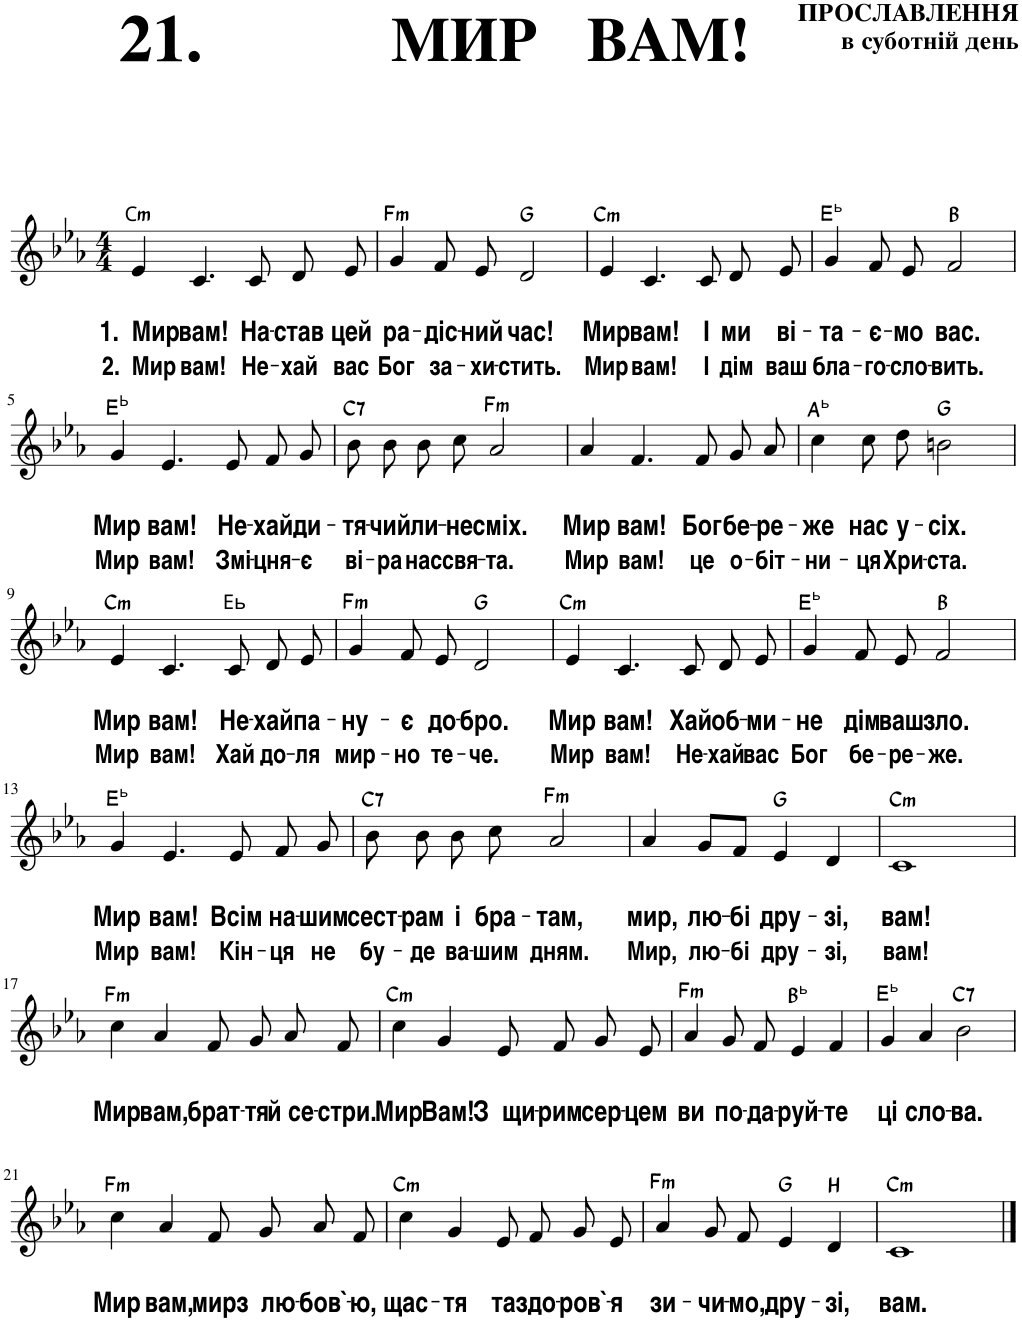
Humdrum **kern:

**kern	**text	**text	**text	**harte
*part1	*part1	*part1	*part1	*part1
*staff1	*staff1	*staff1	*staff1	*
*I"Сопрано	*	*	*	*
*clefG2	*	*	*	*
*k[b-e-a-]	*	*	*	*
*M4/4	*	*	*	*
=1	=1	=1	=1	=1
!	!	!LO:LY:b	!LO:LY:b	!LO:H:kt=Сm
4e-/	.	1. Мир	2. Мир	N
!	!	!LO:LY:b	!LO:LY:b	!
4.c/	.	вам!	вам!	.
!	!	!LO:LY:b	!LO:LY:b	!
8c/	.	На-	Не-	.
!	!	!LO:LY:b	!LO:LY:b	!
8d/	.	-став	-хай	.
!	!	!LO:LY:b	!LO:LY:b	!
8e-/	.	цей	вас	.
=2	=2	=2	=2	=2
!	!	!LO:LY:b	!LO:LY:b	!LO:H:kt=m
4g/	.	ра-	Бог	F:min
!	!	!LO:LY:b	!LO:LY:b	!
8f/	.	-діс-	за-	.
!	!	!LO:LY:b	!LO:LY:b	!
8e-/	.	-ний	-хи-	.
!	!	!LO:LY:b	!LO:LY:b	!
2d/	.	час!	-стить.	G:maj
=3	=3	=3	=3	=3
!	!	!LO:LY:b	!LO:LY:b	!LO:H:kt=m
4e-/	.	Мир	Мир	C:min
!	!	!LO:LY:b	!LO:LY:b	!
4.c/	.	вам!	вам!	.
!	!	!LO:LY:b	!LO:LY:b	!
8c/	.	І	І	.
!	!	!LO:LY:b	!LO:LY:b	!
8d/	.	ми	дім	.
!	!	!LO:LY:b	!LO:LY:b	!
8e-/	.	ві-	ваш	.
=4	=4	=4	=4	=4
!	!	!LO:LY:b	!LO:LY:b	!LO:H:kt=ь
4g/	.	-та-	бла-	.
!	!	!LO:LY:b	!LO:LY:b	!
8f/	.	-є-	-го-	.
!	!	!LO:LY:b	!LO:LY:b	!
8e-/	.	-мо	-сло-	.
!	!	!LO:LY:b	!LO:LY:b	!
2f/	.	вас.	-вить.	B:maj
!!LO:LB:g=z
=5	=5	=5	=5	=5
!	!	!LO:LY:b	!LO:LY:b	!LO:H:kt=Ь
4g/	.	Мир	Мир	.
!	!	!LO:LY:b	!LO:LY:b	!
4.e-/	.	вам!	вам!	.
!	!	!LO:LY:b	!LO:LY:b	!
8e-/	.	Не-	Змі-	.
!	!	!LO:LY:b	!LO:LY:b	!
8f/	.	-хай	-цня-	.
!	!	!LO:LY:b	!LO:LY:b	!
8g/	.	ди-	-є	.
=6	=6	=6	=6	=6
!	!	!LO:LY:b	!LO:LY:b	!LO:H:kt=7
8b-\	.	-тя-	ві-	C:7
!	!	!LO:LY:b	!LO:LY:b	!
8b-\	.	-чий	-ра	.
!	!	!LO:LY:b	!LO:LY:b	!
8b-\	.	ли-	нас	.
!	!	!LO:LY:b	!LO:LY:b	!
8cc\	.	-не	свя-	.
!	!	!LO:LY:b	!LO:LY:b	!LO:H:kt=m
2a-/	.	сміх.	-та.	F:min
=7	=7	=7	=7	=7
!	!	!LO:LY:b	!LO:LY:b	!
4a-/	.	Мир	Мир	.
!	!	!LO:LY:b	!LO:LY:b	!
4.f/	.	вам!	вам!	.
!	!	!LO:LY:b	!LO:LY:b	!
8f/	.	Бог	це	.
!	!	!LO:LY:b	!LO:LY:b	!
8g/	.	бе-	о-	.
!	!	!LO:LY:b	!LO:LY:b	!
8a-/	.	-ре-	-біт-	.
=8	=8	=8	=8	=8
!	!	!LO:LY:b	!LO:LY:b	!LO:H:kt=ь
4cc\	.	-же	-ни-	.
!	!	!LO:LY:b	!LO:LY:b	!
8cc\	.	нас	-ця	.
!	!	!LO:LY:b	!LO:LY:b	!
8dd\	.	у-	Хри-	.
!	!	!LO:LY:b	!LO:LY:b	!
2bn\	.	-сіх.	-ста.	G:maj
!!LO:LB:g=z
=9	=9	=9	=9	=9
!	!	!LO:LY:b	!LO:LY:b	!LO:H:kt=m
4e-/	.	Мир	Мир	C:min
!	!	!LO:LY:b	!LO:LY:b	!
4.c/	.	вам!	вам!	.
!	!	!LO:LY:b	!LO:LY:b	!LO:H:kt=Еь
8c/	.	Не-	Хай	N
!	!	!LO:LY:b	!LO:LY:b	!
8d/	.	-хай	до-	.
!	!	!LO:LY:b	!LO:LY:b	!
8e-/	.	па-	-ля	.
=10	=10	=10	=10	=10
!	!	!LO:LY:b	!LO:LY:b	!LO:H:kt=m
4g/	.	-ну-	мир-	F:min
!	!	!LO:LY:b	!LO:LY:b	!
8f/	.	-є	-но	.
!	!	!LO:LY:b	!LO:LY:b	!
8e-/	.	до-	те-	.
!	!	!LO:LY:b	!LO:LY:b	!
2d/	.	-бро.	-че.	G:maj
=11	=11	=11	=11	=11
!	!	!LO:LY:b	!LO:LY:b	!LO:H:kt=m
4e-/	.	Мир	Мир	C:min
!	!	!LO:LY:b	!LO:LY:b	!
4.c/	.	вам!	вам!	.
!	!	!LO:LY:b	!LO:LY:b	!
8c/	.	Хай	Не-	.
!	!	!LO:LY:b	!LO:LY:b	!
8d/	.	об-	-хай	.
!	!	!LO:LY:b	!LO:LY:b	!
8e-/	.	-ми-	вас	.
=12	=12	=12	=12	=12
!	!	!LO:LY:b	!LO:LY:b	!LO:H:kt=ь
4g/	.	-не	Бог	.
!	!	!LO:LY:b	!LO:LY:b	!
8f/	.	дім	бе-	.
!	!	!LO:LY:b	!LO:LY:b	!
8e-/	.	ваш	-ре-	.
!	!	!LO:LY:b	!LO:LY:b	!
2f/	.	зло.	-же.	B:maj
!!LO:LB:g=z
=13	=13	=13	=13	=13
!	!	!LO:LY:b	!LO:LY:b	!LO:H:kt=ь
4g/	.	Мир	Мир	.
!	!	!LO:LY:b	!LO:LY:b	!
4.e-/	.	вам!	вам!	.
!	!	!LO:LY:b	!LO:LY:b	!
8e-/	.	Всім	Кін-	.
!	!	!LO:LY:b	!LO:LY:b	!
8f/	.	на-	-ця	.
!	!	!LO:LY:b	!LO:LY:b	!
8g/	.	-шим	не	.
=14	=14	=14	=14	=14
!	!	!LO:LY:b	!LO:LY:b	!LO:H:kt=7
8b-\	.	сест-	бу-	C:7
!	!	!LO:LY:b	!LO:LY:b	!
8b-\	.	-рам	-де	.
!	!	!LO:LY:b	!LO:LY:b	!
8b-\	.	і	ва-	.
!	!	!LO:LY:b	!LO:LY:b	!
8cc\	.	бра-	-шим	.
!	!	!LO:LY:b	!LO:LY:b	!LO:H:kt=m
2a-/	.	-там,	дням.	F:min
=15	=15	=15	=15	=15
!	!	!LO:LY:b	!LO:LY:b	!
4a-/	.	мир,	Мир,	.
!	!	!LO:LY:b	!LO:LY:b	!
8g/L	.	лю-	лю-	.
!	!	!LO:LY:b	!LO:LY:b	!
8f/J	.	-бі	-бі	.
!	!	!LO:LY:b	!LO:LY:b	!
4e-/	.	дру-	дру-	G:maj
!	!	!LO:LY:b	!LO:LY:b	!
4d/	.	-зі,	-зі,	.
=16	=16	=16	=16	=16
!	!	!LO:LY:b	!LO:LY:b	!LO:H:kt=m
1c	.	вам!	вам!	C:min
!!LO:LB:g=z
=17	=17	=17	=17	=17
!	!	!LO:LY:b	!	!LO:H:kt=m
4cc\	.	Мир	.	F:min
!	!	!LO:LY:b	!	!
4a-/	.	вам,	.	.
!	!	!LO:LY:b	!	!
8f/	.	брат-	.	.
!	!	!LO:LY:b	!	!
8g/	.	-тя	.	.
!	!	!LO:LY:b	!	!
8a-/	.	й се-	.	.
!	!	!LO:LY:b	!	!
8f/	.	-стри.	.	.
=18	=18	=18	=18	=18
!	!	!LO:LY:b	!	!LO:H:kt=m
4cc\	.	Мир	.	C:min
!	!	!LO:LY:b	!	!
4g/	.	Вам!	.	.
!	!	!LO:LY:b	!	!
8e-/	.	З щи-	.	.
!	!	!LO:LY:b	!	!
8f/	.	-рим	.	.
!	!	!LO:LY:b	!	!
8g/	.	сер-	.	.
!	!	!LO:LY:b	!	!
8e-/	.	-цем	.	.
=19	=19	=19	=19	=19
!	!	!LO:LY:b	!	!LO:H:kt=m
4a-/	.	ви	.	F:min
!	!	!LO:LY:b	!	!
8g/	.	по-	.	.
!	!	!LO:LY:b	!	!
8f/	.	-да-	.	.
!	!	!LO:LY:b	!	!LO:H:kt=ь
4e-/	.	-руй-	.	.
!	!	!LO:LY:b	!	!
4f/	.	-те	.	.
=20	=20	=20	=20	=20
!	!	!LO:LY:b	!	!LO:H:kt=ь
4g/	.	ці	.	.
!	!	!LO:LY:b	!	!
4a-/	.	сло-	.	.
!	!	!LO:LY:b	!	!LO:H:kt=7
2b-\	.	-ва.	.	C:7
!!LO:LB:g=z
=21	=21	=21	=21	=21
!	!	!LO:LY:b	!	!LO:H:kt=m
4cc\	.	Мир	.	F:min
!	!	!LO:LY:b	!	!
4a-/	.	вам,	.	.
!	!	!LO:LY:b	!	!
8f/	.	мир	.	.
!	!	!LO:LY:b	!	!
8g/	.	з лю-	.	.
!	!	!LO:LY:b	!	!
8a-/	.	-бов`-	.	.
!	!	!LO:LY:b	!	!
8f/	.	-ю,	.	.
=22	=22	=22	=22	=22
!	!	!LO:LY:b	!	!LO:H:kt=m
4cc\	.	щас-	.	C:min
!	!	!LO:LY:b	!	!
4g/	.	-тя	.	.
!	!	!LO:LY:b	!	!
8e-/	.	та	.	.
!	!	!LO:LY:b	!	!
8f/	.	здо-	.	.
!	!	!LO:LY:b	!	!
8g/	.	-ров`-	.	.
!	!	!LO:LY:b	!	!
8e-/	.	-я	.	.
=23	=23	=23	=23	=23
!	!	!LO:LY:b	!	!LO:H:kt=m
4a-/	.	зи-	.	F:min
!	!	!LO:LY:b	!	!
8g/	.	-чи-	.	.
!	!	!LO:LY:b	!	!
8f/	.	-мо,	.	.
!	!	!LO:LY:b	!	!
4e-/	.	дру-	.	G:maj
!	!	!LO:LY:b	!	!LO:H:kt=H
4d/	.	-зі,	.	N
=24	=24	=24	=24	=24
!	!	!LO:LY:b	!	!LO:H:kt=m
1c	.	вам.	.	C:min
==	==	==	==	==
*-	*-	*-	*-	*-
